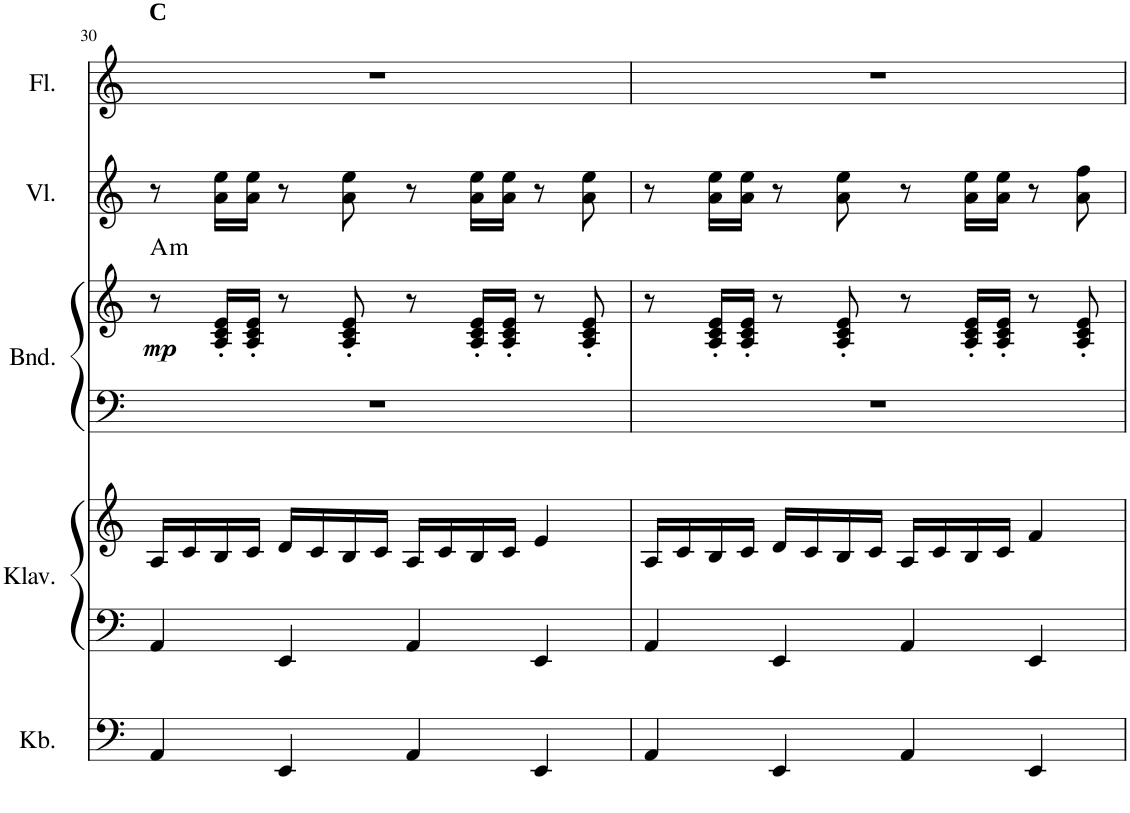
**kern	**kern	**kern	**kern	**kern	**dynam	**harte	**kern	**kern
*part5	*part4	*part4	*part3	*part3	*part3	*part3	*part2	*part1
*staff7	*staff6	*staff5	*staff4	*staff3	*staff3/4	*	*staff2	*staff1
*I"Kontrabass	*I"Klavier	*	*I"Bandoneon	*	*	*	*I"Violine	*I"Floete
*I'Kb.	*I'Klav.	*	*I'Bnd.	*	*	*	*I'Vl.	*I'Fl.
!!LO:PB:g=z
*clefF4	*clefF4	*clefG2	*clefF4	*clefG2	*	*	*clefG2	*clefG2
*Trd7c12	*	*	*	*	*	*	*	*
*k[]	*k[]	*k[]	*k[]	*k[]	*	*	*k[]	*k[]
*M4/4	*M4/4	*M4/4	*M4/4	*M4/4	*	*	*M4/4	*M4/4
=30	=30	=30	=30	=30	=30	=30	=30	=30
!	!	!	!	!	!	!	!	!LO:TX:a:B:t=C
!	!	!	!	!	!LO:DY:b	!LO:H:kt=m	!	!
4AA/	4AA/	16A/LL	1r	8r	mp	A:min	8r	1r
.	.	16c/	.	.	.	.	.	.
.	.	16B/	.	16A/' 16c/' 16e/'LL	.	.	16a\ 16ee\LL	.
.	.	16c/JJ	.	16A/' 16c/' 16e/'JJ	.	.	16a\ 16ee\JJ	.
4EE/	4EE/	16d/LL	.	8r	.	.	8r	.
.	.	16c/	.	.	.	.	.	.
.	.	16B/	.	8A/' 8c/' 8e/'	.	.	8a\ 8ee\	.
.	.	16c/JJ	.	.	.	.	.	.
4AA/	4AA/	16A/LL	.	8r	.	.	8r	.
.	.	16c/	.	.	.	.	.	.
.	.	16B/	.	16A/' 16c/' 16e/'LL	.	.	16a\ 16ee\LL	.
.	.	16c/JJ	.	16A/' 16c/' 16e/'JJ	.	.	16a\ 16ee\JJ	.
4EE/	4EE/	4e/	.	8r	.	.	8r	.
.	.	.	.	8A/' 8c/' 8e/'	.	.	8a\ 8ee\	.
=31	=31	=31	=31	=31	=31	=31	=31	=31
4AA/	4AA/	16A/LL	1r	8r	.	.	8r	1r
.	.	16c/	.	.	.	.	.	.
.	.	16B/	.	16A/' 16c/' 16e/'LL	.	.	16a\ 16ee\LL	.
.	.	16c/JJ	.	16A/' 16c/' 16e/'JJ	.	.	16a\ 16ee\JJ	.
4EE/	4EE/	16d/LL	.	8r	.	.	8r	.
.	.	16c/	.	.	.	.	.	.
.	.	16B/	.	8A/' 8c/' 8e/'	.	.	8a\ 8ee\	.
.	.	16c/JJ	.	.	.	.	.	.
4AA/	4AA/	16A/LL	.	8r	.	.	8r	.
.	.	16c/	.	.	.	.	.	.
.	.	16B/	.	16A/' 16c/' 16e/'LL	.	.	16a\ 16ee\LL	.
.	.	16c/JJ	.	16A/' 16c/' 16e/'JJ	.	.	16a\ 16ee\JJ	.
4EE/	4EE/	4f/	.	8r	.	.	8r	.
.	.	.	.	8A/' 8c/' 8e/'	.	.	8a\ 8ff\	.
=	=	=	=	=	=	=	=	=
*-	*-	*-	*-	*-	*-	*-	*-	*-
